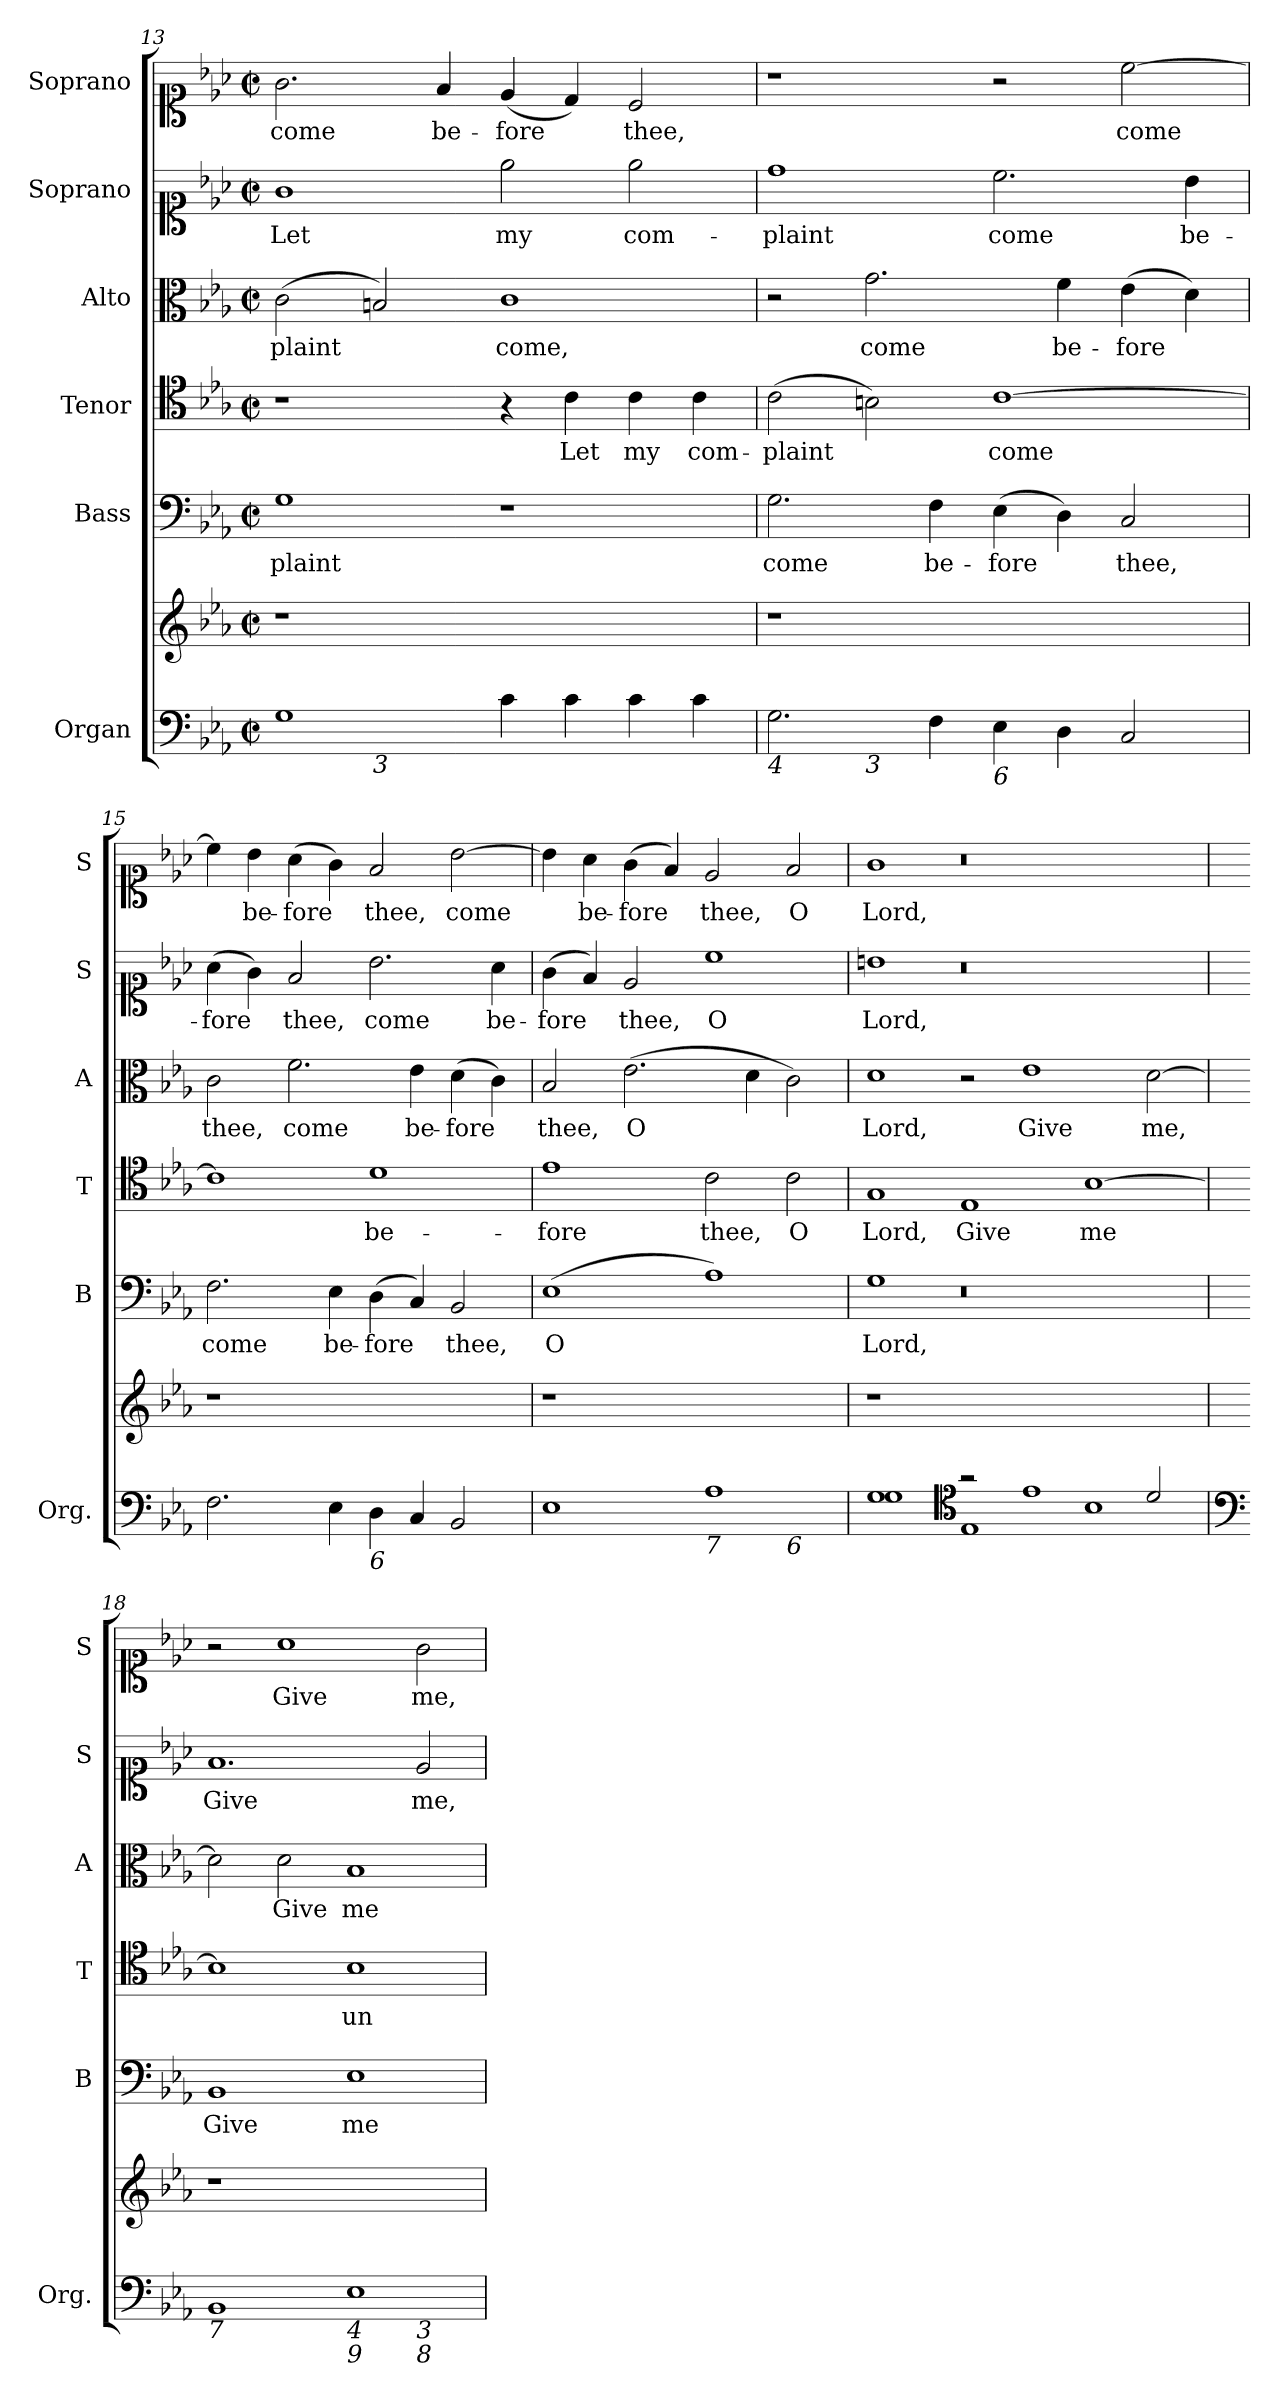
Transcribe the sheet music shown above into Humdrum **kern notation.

**kern	**kern	**kern	**text	**kern	**text	**kern	**text	**kern	**text	**kern	**text
*part6	*part6	*part5	*part5	*part4	*part4	*part3	*part3	*part2	*part2	*part1	*part1
*staff7	*staff6	*staff5	*staff5	*staff4	*staff4	*staff3	*staff3	*staff2	*staff2	*staff1	*staff1
*I"Organ	*	*I"Bass	*	*I"Tenor	*	*I"Alto	*	*I"Soprano	*	*I"Soprano	*
*I'Org.	*	*I'B	*	*I'T	*	*I'A	*	*I'S	*	*I'S	*
*clefF4	*clefG2	*clefF4	*	*clefC4	*	*clefC3	*	*clefC1	*	*clefC1	*
*k[b-e-a-]	*k[b-e-a-]	*k[b-e-a-]	*	*k[b-e-a-]	*	*k[b-e-a-]	*	*k[b-e-a-]	*	*k[b-e-a-]	*
*c:	*c:	*c:	*	*c:	*	*c:	*	*c:	*	*c:	*
*M2/2	*M2/2	*M2/2	*	*M2/2	*	*M2/2	*	*M2/2	*	*M2/2	*
*met(c|)	*met(c|)	*met(c|)	*	*met(c|)	*	*met(c|)	*	*met(c|)	*	*met(c|)	*
=13	=13	=13	=13	=13	=13	=13	=13	=13	=13	=13	=13
!LO:TX:b:i:t=4	!	!	!	!	!	!	!	!	!	!	!
!	!	!	!LO:LY:b	!	!	!	!LO:LY:b	!	!LO:LY:b	!	!LO:LY:b
*^	*	*	*	*	*	*	*	*	*	*	*
1G	2ryy	1r	1G	-plaint	1r	.	(>2c\	-plaint	1g	Let	2.g\	come
!	!LO:TX:b:i:t=3	!	!	!	!	!	!	!	!	!	!	!
.	1.ryy	.	.	.	.	.	2Bn/)	.	.	.	.	.
!	!	!	!	!	!	!	!	!	!	!	!	!LO:LY:b
.	.	.	.	.	.	.	.	.	.	.	4f/	be-
!	!	!	!	!	!	!	!	!LO:LY:b	!	!LO:LY:b	!	!LO:LY:b
4c\	.	1ryy	1r	.	4r	.	1c	come,	2ee-\	my	(<4e-/	-fore
!	!	!	!	!	!	!LO:LY:b	!	!	!	!	!	!
4c\	.	.	.	.	4c\	Let	.	.	.	.	4d/)	.
!	!	!	!	!	!	!LO:LY:b	!	!	!	!LO:LY:b	!	!LO:LY:b
4c\	.	.	.	.	4c\	my	.	.	2ee-\	com-	2c/	thee,
!	!	!	!	!	!	!LO:LY:b	!	!	!	!	!	!
4c\	.	.	.	.	4c\	com-	.	.	.	.	.	.
=14	=14	=14	=14	=14	=14	=14	=14	=14	=14	=14	=14	=14
!LO:TX:b:i:t=4	!	!	!	!	!	!	!	!	!	!	!	!
!	!	!	!	!LO:LY:b	!	!LO:LY:b	!	!	!	!LO:LY:b	!	!
2.G\	2ryy	1r	2.G\	come	(>2c\	-plaint	2r	.	1dd	-plaint	1r	.
!	!LO:TX:b:i:t=3	!	!	!	!	!	!	!	!	!	!	!
!	!	!	!	!	!	!	!	!LO:LY:b	!	!	!	!
.	1.ryy	.	.	.	2Bn\)	.	2.g\	come	.	.	.	.
!	!	!	!	!LO:LY:b	!	!	!	!	!	!	!	!
4F\	.	.	4F\	be-	.	.	.	.	.	.	.	.
!LO:TX:b:i:t=6	!	!	!	!	!	!	!	!	!	!	!	!
!	!	!	!	!LO:LY:b	!	!LO:LY:b	!	!	!	!LO:LY:b	!	!
4E-\	.	1ryy	(>4E-\	-fore	[1c	come	.	.	2.cc\	come	2r	.
!	!	!	!	!	!	!	!	!LO:LY:b	!	!	!	!
4D\	.	.	4D\)	.	.	.	4f\	be-	.	.	.	.
!	!	!	!	!LO:LY:b	!	!	!	!LO:LY:b	!	!	!	!LO:LY:b
2C/	.	.	2C/	thee,	.	.	(>4e-\	-fore	.	.	[2cc\	come
!	!	!	!	!	!	!	!	!	!	!LO:LY:b	!	!
.	.	.	.	.	.	.	4d\)	.	4b-\	be-	.	.
=15	=15	=15	=15	=15	=15	=15	=15	=15	=15	=15	=15	=15
!	!	!	!	!LO:LY:b	!	!	!	!LO:LY:b	!	!LO:LY:b	!	!
*v	*v	*	*	*	*	*	*	*	*	*	*	*
2.F\	1r	2.F\	come	1c]	.	2c\	thee,	(>4a-\	-fore	4cc\]	.
!	!	!	!	!	!	!	!	!	!	!	!LO:LY:b
.	.	.	.	.	.	.	.	4g\)	.	4b-\	be-
!	!	!	!	!	!	!	!LO:LY:b	!	!LO:LY:b	!	!LO:LY:b
.	.	.	.	.	.	2.f\	come	2f/	thee,	(>4a-\	-fore
!	!	!	!LO:LY:b	!	!	!	!	!	!	!	!
4E-\	.	4E-\	be-	.	.	.	.	.	.	4g\)	.
!LO:TX:b:i:t=6	!	!	!	!	!	!	!	!	!	!	!
!	!	!	!LO:LY:b	!	!LO:LY:b	!	!	!	!LO:LY:b	!	!LO:LY:b
4D\	1ryy	(>4D\	-fore	1d	be-	.	.	2.b-\	come	2f/	thee,
!	!	!	!	!	!	!	!LO:LY:b	!	!	!	!
4C/	.	4C/)	.	.	.	4e-\	be-	.	.	.	.
!	!	!	!LO:LY:b	!	!	!	!LO:LY:b	!	!	!	!LO:LY:b
2BB-/	.	2BB-/	thee,	.	.	(>4d\	-fore	.	.	[2b-\	come
!	!	!	!	!	!	!	!	!	!LO:LY:b	!	!
.	.	.	.	.	.	4c\)	.	4a-\	be-	.	.
!!LO:PB:g=z
=16	=16	=16	=16	=16	=16	=16	=16	=16	=16	=16	=16
!	!	!	!LO:LY:b	!	!LO:LY:b	!	!LO:LY:b	!	!LO:LY:b	!	!
*^	*	*	*	*	*	*	*	*	*	*	*
1E-	1.ryy	1r	(>1E-	O	1e-	-fore	2B-/	thee,	(>4g\	-fore	4b-\]	.
!	!	!	!	!	!	!	!	!	!	!	!	!LO:LY:b
.	.	.	.	.	.	.	.	.	4f/)	.	4a-\	be-
!	!	!	!	!	!	!	!	!LO:LY:b	!	!LO:LY:b	!	!LO:LY:b
.	.	.	.	.	.	.	(>2.e-\	O	2e-/	thee,	(>4g\	-fore
.	.	.	.	.	.	.	.	.	.	.	4f/)	.
!LO:TX:b:i:t=7	!	!	!	!	!	!	!	!	!	!	!	!
!	!	!	!	!	!	!LO:LY:b	!	!	!	!LO:LY:b	!	!LO:LY:b
1A-	.	1ryy	1A-)	.	2c\	thee,	.	.	1cc	O	2e-/	thee,
.	.	.	.	.	.	.	4d\	.	.	.	.	.
!	!LO:TX:b:i:t=6	!	!	!	!	!	!	!	!	!	!	!
!	!	!	!	!	!	!LO:LY:b	!	!	!	!	!	!LO:LY:b
.	2ryy	.	.	.	2c\	O	2c\)	.	.	.	2f/	O
=17	=17	=17	=17	=17	=17	=17	=17	=17	=17	=17	=17	=17
!	!	!	!	!LO:LY:b	!	!LO:LY:b	!	!LO:LY:b	!	!LO:LY:b	!	!LO:LY:b
1G	1G	1r	1G	Lord,	1G	Lord,	1d	Lord,	1bn	Lord,	1g	Lord,
*clefC4	*	*	*	*	*	*	*	*	*	*	*	*
!	!	!	!	!	!	!LO:LY:b	!	!	!	!	!	!
2rg	1E-	0ryy	0r	.	1E-	Give	2r	.	0r	.	0r	.
!	!	!	!	!	!	!	!	!LO:LY:b	!	!	!	!
1e-	.	.	.	.	.	.	1e-	Give	.	.	.	.
!	!	!	!	!	!	!LO:LY:b	!	!	!	!	!	!
.	1B-	.	.	.	[1B-	me	.	.	.	.	.	.
!	!	!	!	!	!	!	!	!LO:LY:b	!	!	!	!
2d/	.	.	.	.	.	.	[2d\	me,	.	.	.	.
=18	=18	=18	=18	=18	=18	=18	=18	=18	=18	=18	=18	=18
*clefF4	*	*	*	*	*	*	*	*	*	*	*	*
!LO:TX:b:i:t=7	!	!	!	!	!	!	!	!	!	!	!	!
!	!	!	!	!LO:LY:b	!	!	!	!	!	!LO:LY:b	!	!
1BB-	1.ryy	1r	1BB-	Give	1B-]	.	2d\]	.	1.f	Give	2r	.
!	!	!	!	!	!	!	!	!LO:LY:b	!	!	!	!LO:LY:b
.	.	.	.	.	.	.	2d\	Give	.	.	1a-	Give
!LO:TX:b:i:t=4	!	!	!	!	!	!	!	!	!	!	!	!
!LO:TX:b:i:t=9	!	!	!	!	!	!	!	!	!	!	!	!
!	!	!	!	!LO:LY:b	!	!LO:LY:b	!	!LO:LY:b	!	!	!	!
1E-	.	1ryy	1E-	me	1B-	un-	1B-	me	.	.	.	.
!	!LO:TX:b:i:t=3	!	!	!	!	!	!	!	!	!	!	!
!	!LO:TX:b:i:t=8	!	!	!	!	!	!	!	!	!	!	!
!	!	!	!	!	!	!	!	!	!	!LO:LY:b	!	!LO:LY:b
.	2ryy	.	.	.	.	.	.	.	2e-/	me,	2g\	me,
*v	*v	*	*	*	*	*	*	*	*	*	*	*
=	=	=	=	=	=	=	=	=	=	=	=
*-	*-	*-	*-	*-	*-	*-	*-	*-	*-	*-	*-
